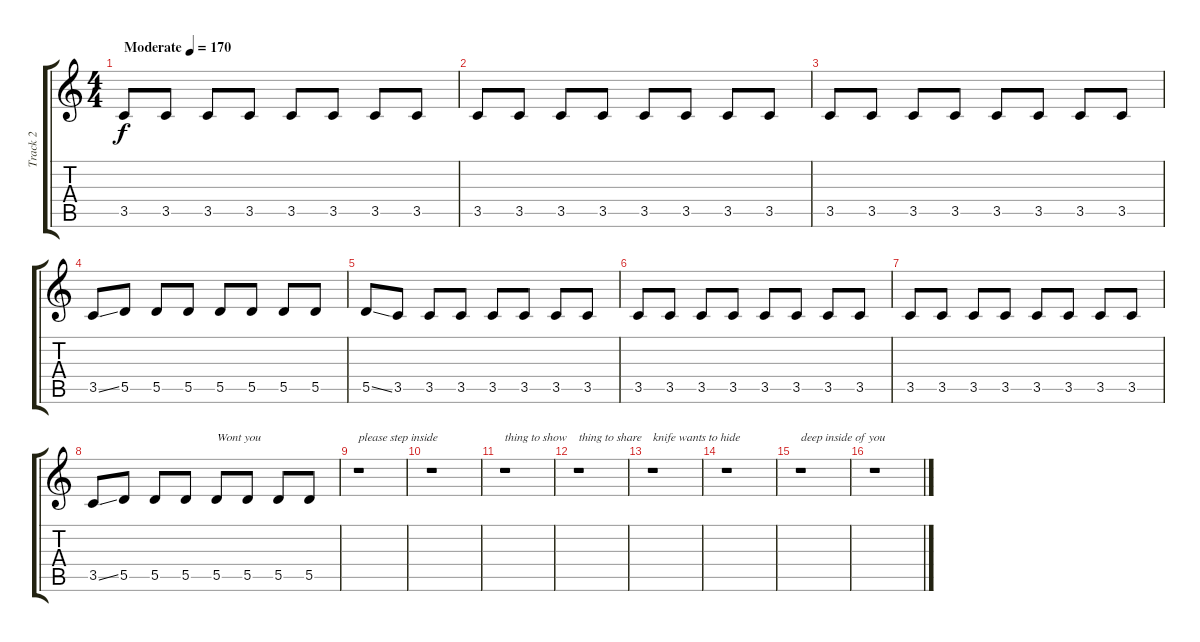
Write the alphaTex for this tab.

\track ("Track 2" "Track 2") {instrument overdrivenguitar}
\staff {score tabs}
\tuning (E4 B3 G3 D3 A2 E2) {hide}
\ts (4 4)
\tempo (170 "Moderate")
\clef g2
\ks c
3.5.8{dy f instrument overdrivenguitar} 3.5.8 3.5.8 3.5.8 3.5.8 3.5.8 3.5.8 3.5.8 |
3.5.8 3.5.8 3.5.8 3.5.8 3.5.8 3.5.8 3.5.8 3.5.8 |
3.5.8 3.5.8 3.5.8 3.5.8 3.5.8 3.5.8 3.5.8 3.5.8 |
3.5{ss}.8 5.5.8 5.5.8 5.5.8 5.5.8 5.5.8 5.5.8 5.5.8 |
5.5{ss}.8 3.5.8 3.5.8 3.5.8 3.5.8 3.5.8 3.5.8 3.5.8 |
3.5.8 3.5.8 3.5.8 3.5.8 3.5.8 3.5.8 3.5.8 3.5.8 |
3.5.8 3.5.8 3.5.8 3.5.8 3.5.8 3.5.8 3.5.8 3.5.8 |
3.5{ss}.8 5.5.8 5.5.8 5.5.8 5.5.8{txt "Wont you"} 5.5.8 5.5.8 5.5.8 |
r.1{txt "please step inside"} |
r.1 |
r.1{txt "thing to show"} |
r.1{txt "thing to share"} |
r.1{txt "knife wants to hide"} |
r.1 |
r.1{txt "deep inside of you"} |
r.1
